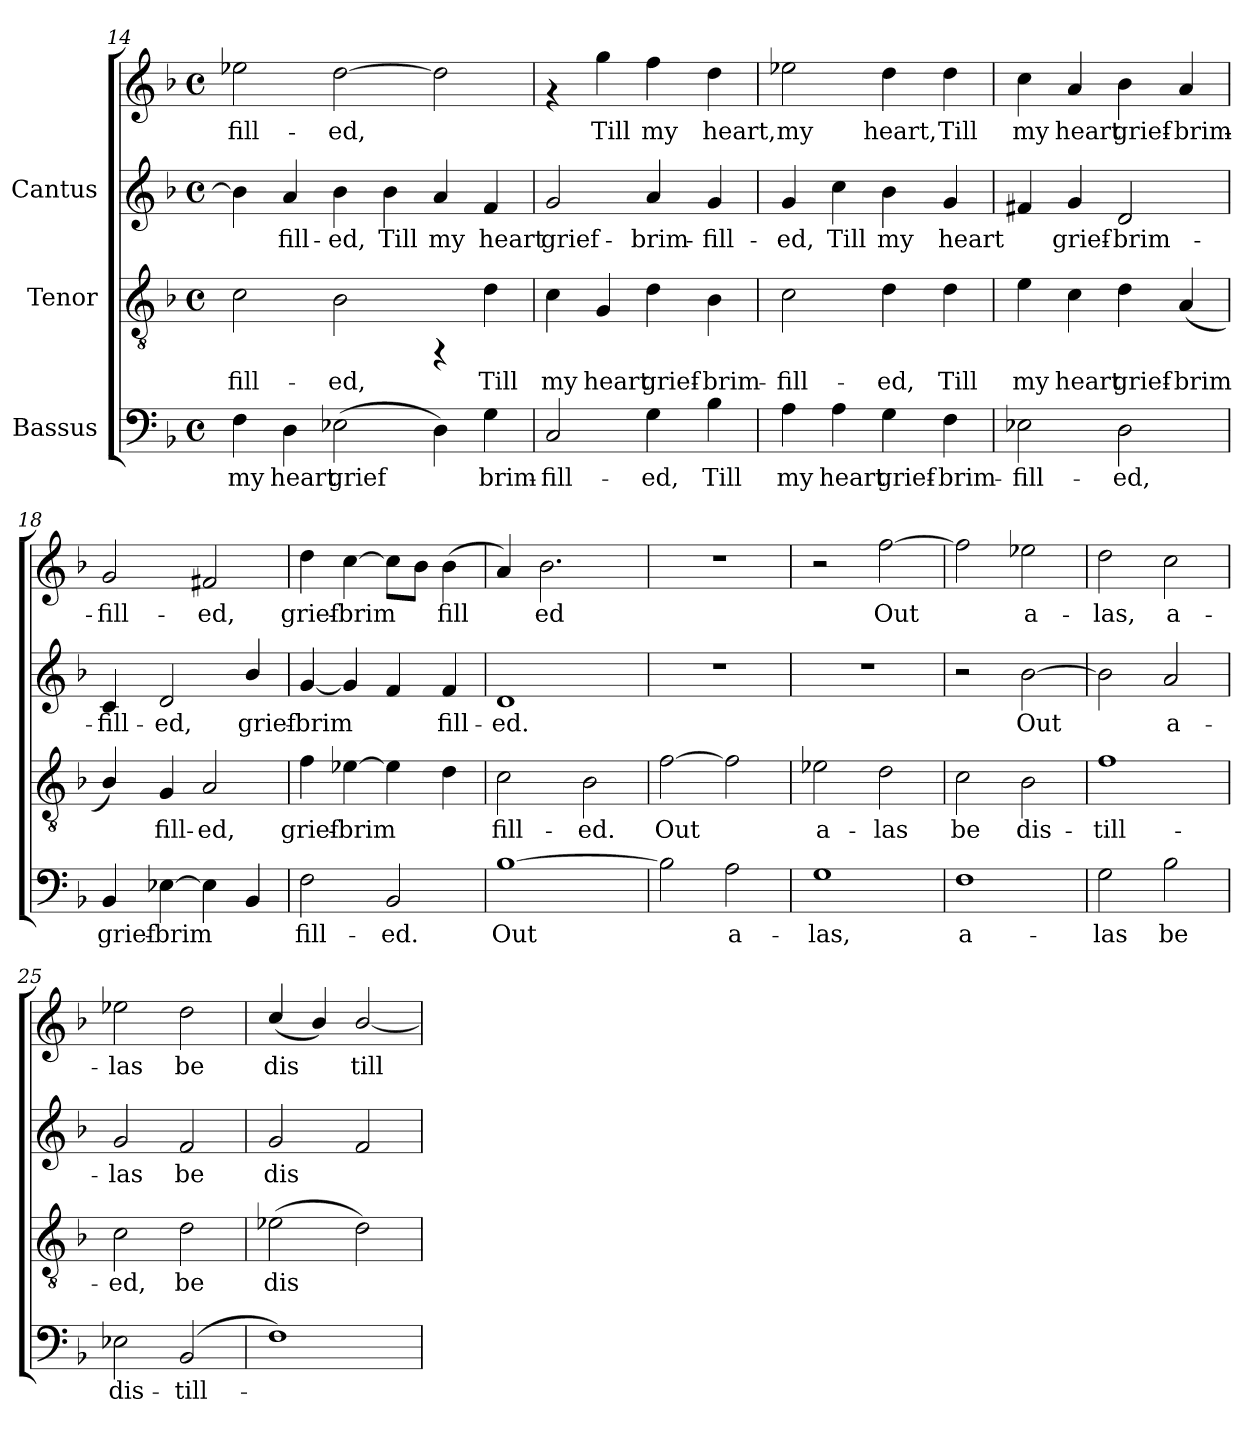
**kern	**text	**kern	**text	**kern	**text	**kern	**text
*part3	*part3	*part2	*part2	*part1	*part1	*part1	*part1
*staff4	*staff4	*staff3	*staff3	*staff2	*staff2	*staff1	*staff1
*I"Bassus	*	*I"Tenor	*	*I"Cantus	*	*	*
*clefF4	*	*clefGv2	*	*clefG2	*	*clefG2	*
*k[b-]	*	*k[b-]	*	*k[b-]	*	*k[b-]	*
*F:	*	*F:	*	*F:	*	*F:	*
*M4/4	*	*M4/4	*	*M4/4	*	*M4/4	*
*met(c)	*	*met(c)	*	*met(c)	*	*met(c)	*
=14	=14	=14	=14	=14	=14	=14	=14
!	!LO:LY:b:cj	!	!LO:LY:b:cj	!	!LO:LY:b:cj	!	!LO:LY:b:cj
4F\	my	2c\	-fill-	4b-\]	.	2ee-X\	-fill-
!	!LO:LY:b:cj	!	!	!	!LO:LY:b:cj	!	!
4D\	heart	.	.	4a/	fill-	.	.
!	!LO:LY:b:cj	!	!LO:LY:b:cj	!	!LO:LY:b:cj	!	!LO:LY:b:cj
(>2E-X\	grief-	2B-\	-ed,	4b-\	-ed,	[>2dd\	-ed,
!	!	!	!	!	!LO:LY:b:cj	!	!
.	.	.	.	4b-\	Till	.	.
!	!LO:LY:b:cj	!	!	!	!LO:LY:b:cj	!	!LO:LY:b:cj
4D\)	-	4rFF	.	4a/	my	2dd\]	.
!	!LO:LY:b:cj	!	!LO:LY:b:cj	!	!LO:LY:b:cj	!	!
4G\	brim-	4d\	Till	4f/	heart	.	.
!!LO:LB:g=z
=15	=15	=15	=15	=15	=15	=15	=15
!	!LO:LY:b:cj	!	!LO:LY:b:cj	!	!LO:LY:b:cj	!	!
2C/	-fill-	4c\	my	2g/	grief-	4rf	.
!	!	!	!LO:LY:b:cj	!	!	!	!LO:LY:b:cj
.	.	4G/	heart	.	.	4gg\	Till
!	!LO:LY:b:cj	!	!LO:LY:b:cj	!	!LO:LY:b:cj	!	!LO:LY:b:cj
4G\	-ed,	4d\	grief-	4a/	-brim-	4ff\	my
!	!LO:LY:b:cj	!	!LO:LY:b:cj	!	!LO:LY:b:cj	!	!LO:LY:b:cj
4B-\	Till	4B-\	-brim-	4g/	-fill-	4dd\	heart,
=16	=16	=16	=16	=16	=16	=16	=16
!	!LO:LY:b:cj	!	!LO:LY:b:cj	!	!LO:LY:b:cj	!	!LO:LY:b:cj
4A\	my	2c\	-fill-	4g/	ed,	2ee-X\	-my
!	!LO:LY:b:cj	!	!	!	!LO:LY:b:cj	!	!
4A\	heart	.	.	4cc\	Till	.	.
!	!LO:LY:b:cj	!	!LO:LY:b:cj	!	!LO:LY:b:cj	!	!LO:LY:b:cj
4G\	grief-	4d\	-ed,	4b-\	my	4dd\	heart,
!	!LO:LY:b:cj	!	!LO:LY:b:cj	!	!LO:LY:b:cj	!	!LO:LY:b:cj
4F\	-brim-	4d\	Till	4g/	heart	4dd\	Till
=17	=17	=17	=17	=17	=17	=17	=17
!	!LO:LY:b:cj	!	!LO:LY:b:cj	!	!LO:LY:b:cj	!	!LO:LY:b:cj
2E-X\	-fill-	4e\	my	4f#X/	-	4cc\	my
!	!	!	!LO:LY:b:cj	!	!LO:LY:b:cj	!	!LO:LY:b:cj
.	.	4c\	heart	4g/	grief-	4a/	heart
!	!LO:LY:b:cj	!	!LO:LY:b:cj	!	!LO:LY:b:cj	!	!LO:LY:b:cj
2D\	-ed,	4d\	grief-	2d/	-brim-	4b-\	grief-
!	!	!	!LO:LY:b:cj	!	!	!	!LO:LY:b:cj
.	.	(<4A/	-brim-	.	.	4a/	-brim-
=18	=18	=18	=18	=18	=18	=18	=18
!	!LO:LY:b:cj	!	!LO:LY:b:cj	!	!LO:LY:b:cj	!	!LO:LY:b:cj
4BB-/	grief-	4B-/)	-	4c/	fill-	2g/	-fill-
!	!LO:LY:b:cj	!	!LO:LY:b:cj	!	!LO:LY:b:cj	!	!
[>4E-X\	-brim-	4G/	fill-	2d/	-ed,	.	.
!	!LO:LY:b:cj	!	!LO:LY:b:cj	!	!	!	!LO:LY:b:cj
4E-\]	--	2A/	-ed,	.	.	2f#X/	-ed,
!	!LO:LY:b:cj	!	!	!	!LO:LY:b:cj	!	!
4BB-/	--	.	.	4b-/	grief-	.	.
!!LO:PB:g=z
=19	=19	=19	=19	=19	=19	=19	=19
!	!LO:LY:b:cj	!	!LO:LY:b:cj	!	!LO:LY:b:cj	!	!LO:LY:b:cj
2F\	-fill-	4f\	grief-	[<4g/	-brim-	4dd\	-grief-
!	!	!	!LO:LY:b:cj	!	!LO:LY:b:cj	!	!LO:LY:b:cj
.	.	[>4e-X\	-brim-	4g/]	-	[>4cc\	-brim-
!	!LO:LY:b:cj	!	!LO:LY:b:cj	!	!LO:LY:b:cj	!	!LO:LY:b:cj
2BB-/	-ed.	4e-\]	--	4f/	.	8cc\L]	-
!	!	!	!	!	!	!	!LO:LY:b:cj
.	.	.	.	.	.	8b-\J	.
!	!	!	!LO:LY:b:cj	!	!LO:LY:b:cj	!	!LO:LY:b:cj
.	.	4d\	--	4f/	fill-	(>4b-\	fill-
=20	=20	=20	=20	=20	=20	=20	=20
!	!LO:LY:b:cj	!	!LO:LY:b:cj	!	!LO:LY:b:cj	!	!LO:LY:b:cj
[>1B-	Out	2c\	-fill-	1d	ed.	4a/)	-
!	!	!	!	!	!	!	!LO:LY:b:cj
.	.	.	.	.	.	2.b-\	ed
!	!	!	!LO:LY:b:cj	!	!	!	!
.	.	2B-\	-ed.	.	.	.	.
=21	=21	=21	=21	=21	=21	=21	=21
!	!LO:LY:b:cj	!	!LO:LY:b:cj	!	!	!	!
2B-\]	.	[>2f\	Out	1r	.	1r	.
!	!LO:LY:b:cj	!	!LO:LY:b:cj	!	!	!	!
2A\	a-	2f\]	.	.	.	.	.
=22	=22	=22	=22	=22	=22	=22	=22
!	!LO:LY:b:cj	!	!LO:LY:b:cj	!	!	!	!
1G	-las,	2e-X\	a-	1r	.	2r	.
!	!	!	!LO:LY:b:cj	!	!	!	!LO:LY:b:cj
.	.	2d\	-las	.	.	[>2ff\	Out
=23	=23	=23	=23	=23	=23	=23	=23
!	!LO:LY:b:cj	!	!LO:LY:b:cj	!	!	!	!LO:LY:b:cj
1F	a-	2c\	be	2r	.	2ff\]	.
!	!	!	!LO:LY:b:cj	!	!LO:LY:b:cj	!	!LO:LY:b:cj
.	.	2B-\	dis-	[>2b-\	-Out	2ee-X\	a-
=24	=24	=24	=24	=24	=24	=24	=24
!	!LO:LY:b:cj	!	!LO:LY:b:cj	!	!LO:LY:b:cj	!	!LO:LY:b:cj
2G\	-las	1f	-till-	2b-\]	-	2dd\	las,
!	!LO:LY:b:cj	!	!	!	!LO:LY:b:cj	!	!LO:LY:b:cj
2B-\	be	.	.	2a/	a-	2cc\	a-
=25	=25	=25	=25	=25	=25	=25	=25
!	!LO:LY:b:cj	!	!LO:LY:b:cj	!	!LO:LY:b:cj	!	!LO:LY:b:cj
2E-X\	dis-	2c\	-ed,	2g/	las	2ee-X\	-las
!	!LO:LY:b:cj	!	!LO:LY:b:cj	!	!LO:LY:b:cj	!	!LO:LY:b:cj
(<2BB-/	-till-	2d\	be	2f/	be	2dd\	be
!!LO:LB:g=z
=26	=26	=26	=26	=26	=26	=26	=26
!	!	!	!LO:LY:b:cj	!	!LO:LY:b:cj	!	!LO:LY:b:cj
1F)	.	(>2e-X\	dis-	2g/	-dis-	(<4cc/	dis-
!	!	!	!	!	!	!	!LO:LY:b:cj
.	.	.	.	.	.	4b-/)	-
!	!	!	!LO:LY:b:cj	!	!LO:LY:b:cj	!	!LO:LY:b:cj
.	.	2d\)	--	2f/	--	[<2b-/	till-
=	=	=	=	=	=	=	=
*-	*-	*-	*-	*-	*-	*-	*-
